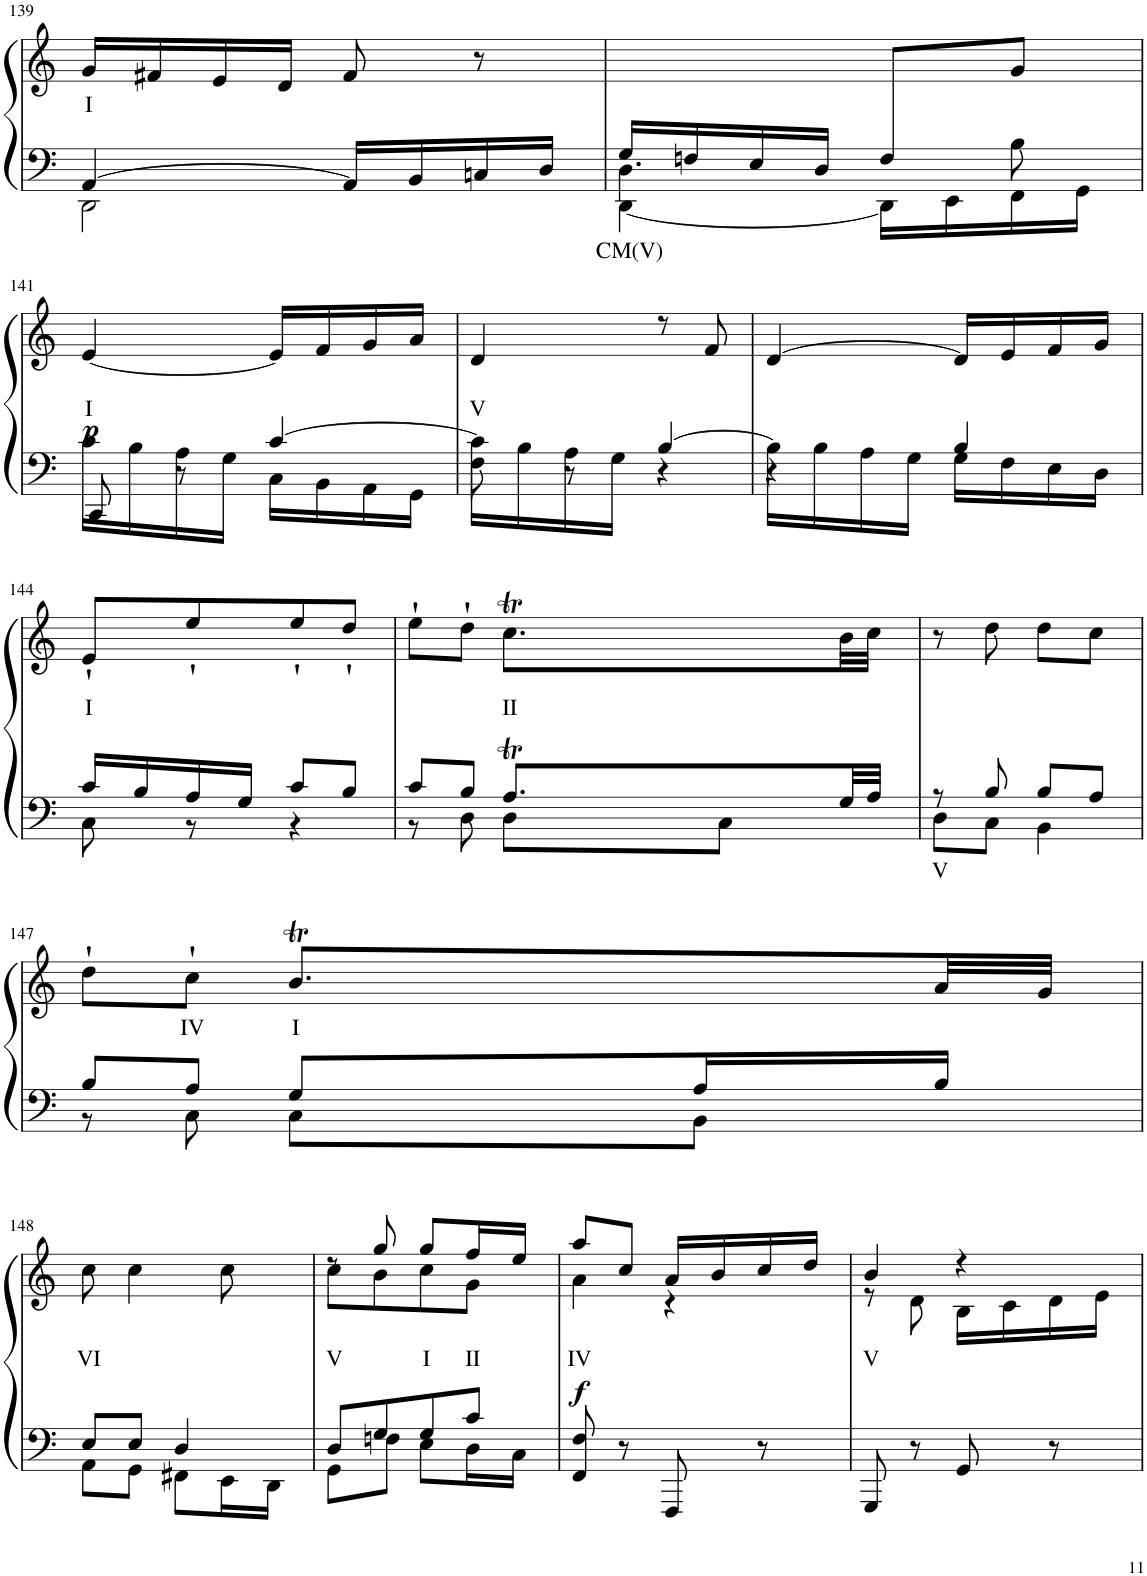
**kern	**text	**kern	**text	**dynam
*part1	*part1	*part1	*part1	*part1
*staff2	*staff2	*staff1	*staff1	*staff1/2
*I"Piano	*	*	*	*
*I'Pno	*	*	*	*
!!LO:PB:g=z
*clefF4	*	*clefG2	*	*
*k[]	*	*k[]	*	*
*M2/4	*	*M2/4	*	*
=139	=139	=139	=139	=139
*^	*	*	*	*
!	!	!	!	!LO:LY:b	!
[4AA/	2DD\	.	16g/LL	I	.
.	.	.	16f#X/	.	.
.	.	.	16e/	.	.
.	.	.	16d/JJ	.	.
16AA/LL]	.	.	8f#/	.	.
16BB/	.	.	.	.	.
16Cn/	.	.	8r	.	.
16D/JJ	.	.	.	.	.
=140	=140	=140	=140	=140	=140
*	*^	*	*	*	*
!	!	!	!LO:LY:b	!	!	!
16G/LL	4.D\	[4DD\	CM(V)	4.ryy	.	.
16Fn/	.	.	.	.	.	.
16E/	.	.	.	.	.	.
16D/JJ	.	.	.	.	.	.
8F/L	.	16DD\LL]	.	.	.	.
.	.	16EE\	.	.	.	.
8ryy	8B\	16FF\	.	8g/J	.	.
.	.	16GG\JJ	.	.	.	.
!!LO:LB:g=z
=141	=141	=141	=141	=141	=141	=141
!	!	!	!	!	!LO:LY:b	!LO:DY:b
*	*v	*v	*	*	*	*
16c\LL	8CC/	.	[<4e/	I	p
16B\	.	.	.	.	.
16A\	8r	.	.	.	.
16G\JJ	.	.	.	.	.
[4c/	16C\LL	.	16e/LL]	.	.
.	16BB\	.	16f/	.	.
.	16AA\	.	16g/	.	.
.	16GG\JJ	.	16a/JJ	.	.
=142	=142	=142	=142	=142	=142
!	!	!	!	!LO:LY:b	!
16c\LL]	8F\	.	4d/	V	.
16B\	.	.	.	.	.
16A\	8r	.	.	.	.
16G\JJ	.	.	.	.	.
[4B/	4r	.	8r	.	.
.	.	.	8f/	.	.
=143	=143	=143	=143	=143	=143
16B\LL]	4r	.	[4d/	.	.
16B\	.	.	.	.	.
16A\	.	.	.	.	.
16G\JJ	.	.	.	.	.
4B/	16G\LL	.	16d/LL]	.	.
.	16F\	.	16e/	.	.
.	16E\	.	16f/	.	.
.	16D\JJ	.	16g/JJ	.	.
!!LO:LB:g=z
=144	=144	=144	=144	=144	=144
!	!	!	!	!LO:LY:b	!
16c/LL	8C\	.	8e'`/L	I	.
16B/	.	.	.	.	.
16A/	8r	.	8ee'`/	.	.
16G/JJ	.	.	.	.	.
8c/L	4r	.	8ee'`/	.	.
8B/J	.	.	8dd'`/J	.	.
=145	=145	=145	=145	=145	=145
*	*^	*	*^	*	*
8c/L	4480%1119ryy	8r	.	8ee'`\L	4480%1119ryy	.	.
8B/J	.	8D\	.	8dd'`\J	.	.	.
*	*Xtuplet	*	*	*	*Xtuplet	*	*
.	112%3ryy	.	.	.	112%3ryy	.	.
!	!	!	!	!	!	!LO:LY:b	!
8.AT/L	.	8D\L	.	8.ccT\L	.	II	.
.	112%3B!	.	.	.	112%3dd!	.	.
.	112%3A!	.	.	.	112%3cc!	.	.
.	112%3B!	.	.	.	112%3dd!	.	.
.	112%3A!	.	.	.	112%3cc!	.	.
.	.	8C\J	.	.	.	.	.
.	112%3B!	.	.	.	112%3dd!	.	.
.	112%3A!	.	.	.	112%3cc!	.	.
.	4480%281ryy	.	.	.	4480%281ryy	.	.
32G/LL	.	.	.	32b\LL	.	.	.
32A/JJJ	.	.	.	32cc\JJJ	.	.	.
*	*v	*v	*	*	*	*	*
*	*	*	*v	*v	*	*
=146	=146	=146	=146	=146	=146
!	!	!LO:LY:b	!	!	!
8r	8D\L	V	8r	.	.
8B/	8C\J	.	8dd\	.	.
8B/L	4BB\	.	8dd\L	.	.
8A/J	.	.	8cc\J	.	.
!!LO:LB:g=z
=147	=147	=147	=147	=147	=147
*	*	*	*^	*	*
8B/L	8r	.	8dd'`\L	4ryy	.	.
!	!	!	!	!	!LO:LY:b	!
8A/J	8C\	.	8cc'`\J	.	IV	.
!	!	!	!	!	!LO:LY:b	!
8G/L	8C\L	.	8.bt/L	224%3....ryy	I	.
.	.	.	.	17920%11ryy	.	.
.	.	.	.	112%3cc!	.	.
.	.	.	.	112%3b!	.	.
.	.	.	.	112%3cc!	.	.
.	.	.	.	112%3b!	.	.
16A/L	8BB\J	.	.	.	.	.
.	.	.	.	112%3cc!	.	.
.	.	.	.	112%3b!	.	.
.	.	.	.	4480%281ryy	.	.
16B/JJ	.	.	32a/LL	.	.	.
.	.	.	32g/JJJ	.	.	.
*	*	*	*v	*v	*	*
!!LO:LB:g=z
=148	=148	=148	=148	=148	=148
!	!	!	!	!LO:LY:b	!
8E/L	8AA\L	.	8cc\	VI	.
8E/J	8GG\J	.	4cc\	.	.
4D/	8FF#X\L	.	.	.	.
.	16EE\L	.	8cc\	.	.
.	16DD\JJ	.	.	.	.
=149	=149	=149	=149	=149	=149
*	*	*	*^	*	*
!	!	!	!	!	!LO:LY:b	!
8D/L	8GG\L	.	8r	8cc\L	V	.
8G/	8Fn\J	.	8gg/	8b\	.	.
!	!	!	!	!	!LO:LY:b	!
8G/	8E\L	.	8gg/L	8cc\	I	.
!	!	!	!	!	!LO:LY:b	!
8c/J	16D\L	.	16ff/L	8g\J	II	.
.	16C\JJ	.	16ee/JJ	.	.	.
=150	=150	=150	=150	=150	=150	=150
!	!	!	!	!	!LO:LY:b	!LO:DY:b
*v	*v	*	*	*	*	*
8FF/ 8F/	.	8aa/L	4a\	IV	f
8r	.	8cc/J	.	.	.
8FFF/	.	16a/LL	4r	.	.
.	.	16b/	.	.	.
8r	.	16cc/	.	.	.
.	.	16dd/JJ	.	.	.
=151	=151	=151	=151	=151	=151
!	!	!	!	!LO:LY:b	!
8GGG/	.	4b/	8r	V	.
8r	.	.	8d\	.	.
8GG/	.	4r	16B\LL	.	.
.	.	.	16c\	.	.
8r	.	.	16d\	.	.
.	.	.	16e\JJ	.	.
*	*	*v	*v	*	*
=	=	=	=	=
*-	*-	*-	*-	*-
